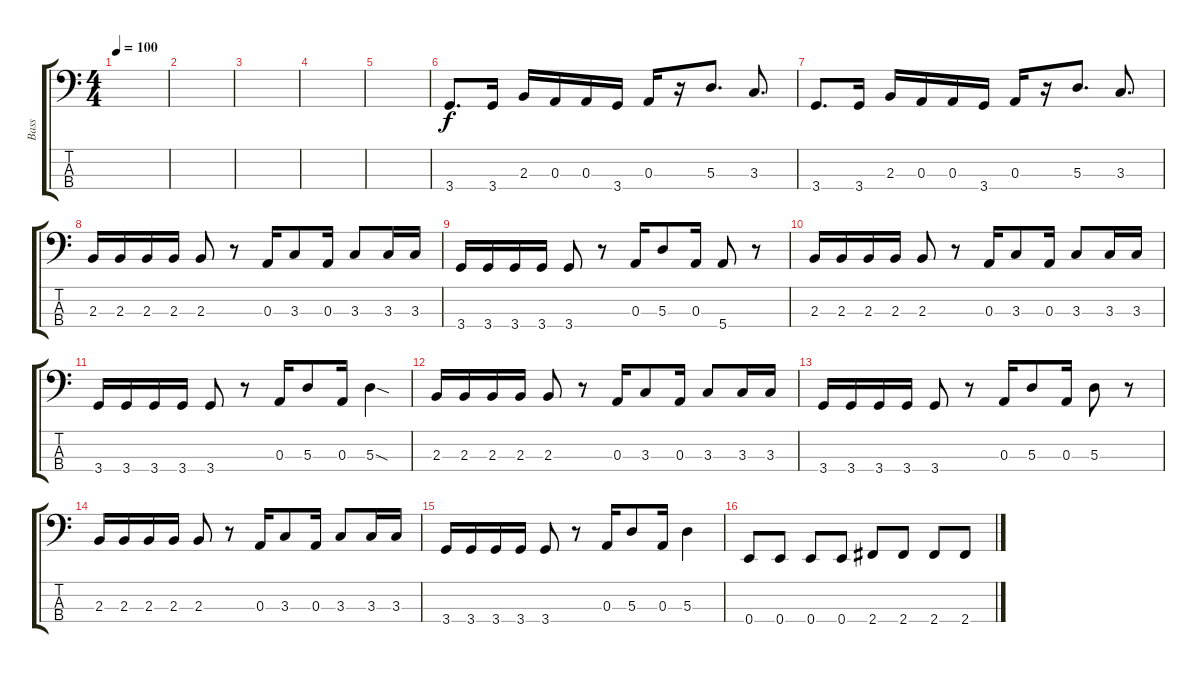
\track ("Bass" "Bass") {instrument electricbasspick}
\staff {score tabs}
\tuning (G2 D2 A1 E1) {hide}
\ts (4 4)
\tempo 100
\clef f4
\ks c
|
|
|
|
|
3.4.8{d} 3.4.16 2.3.16 0.3.16 0.3.16 3.4.16 0.3.16 r.16 5.3.8{d} 3.3.8{d} |
3.4.8{d} 3.4.16 2.3.16 0.3.16 0.3.16 3.4.16 0.3.16 r.16 5.3.8{d} 3.3.8{d} |
2.3.16 2.3.16 2.3.16 2.3.16 2.3.8 r.8 0.3.16 3.3.8 0.3.16 3.3.8 3.3.16 3.3.16 |
3.4.16 3.4.16 3.4.16 3.4.16 3.4.8 r.8 0.3.16 5.3.8 0.3.16 5.4.8 r.8 |
2.3.16 2.3.16 2.3.16 2.3.16 2.3.8 r.8 0.3.16 3.3.8 0.3.16 3.3.8 3.3.16 3.3.16 |
3.4.16 3.4.16 3.4.16 3.4.16 3.4.8 r.8 0.3.16 5.3.8 0.3.16 5.3{sod}.4 |
2.3.16 2.3.16 2.3.16 2.3.16 2.3.8 r.8 0.3.16 3.3.8 0.3.16 3.3.8 3.3.16 3.3.16 |
3.4.16 3.4.16 3.4.16 3.4.16 3.4.8 r.8 0.3.16 5.3.8 0.3.16 5.3.8 r.8 |
2.3.16 2.3.16 2.3.16 2.3.16 2.3.8 r.8 0.3.16 3.3.8 0.3.16 3.3.8 3.3.16 3.3.16 |
3.4.16 3.4.16 3.4.16 3.4.16 3.4.8 r.8 0.3.16 5.3.8 0.3.16 5.3.4 |
0.4.8 0.4.8 0.4.8 0.4.8 2.4.8 2.4.8 2.4.8 2.4.8
